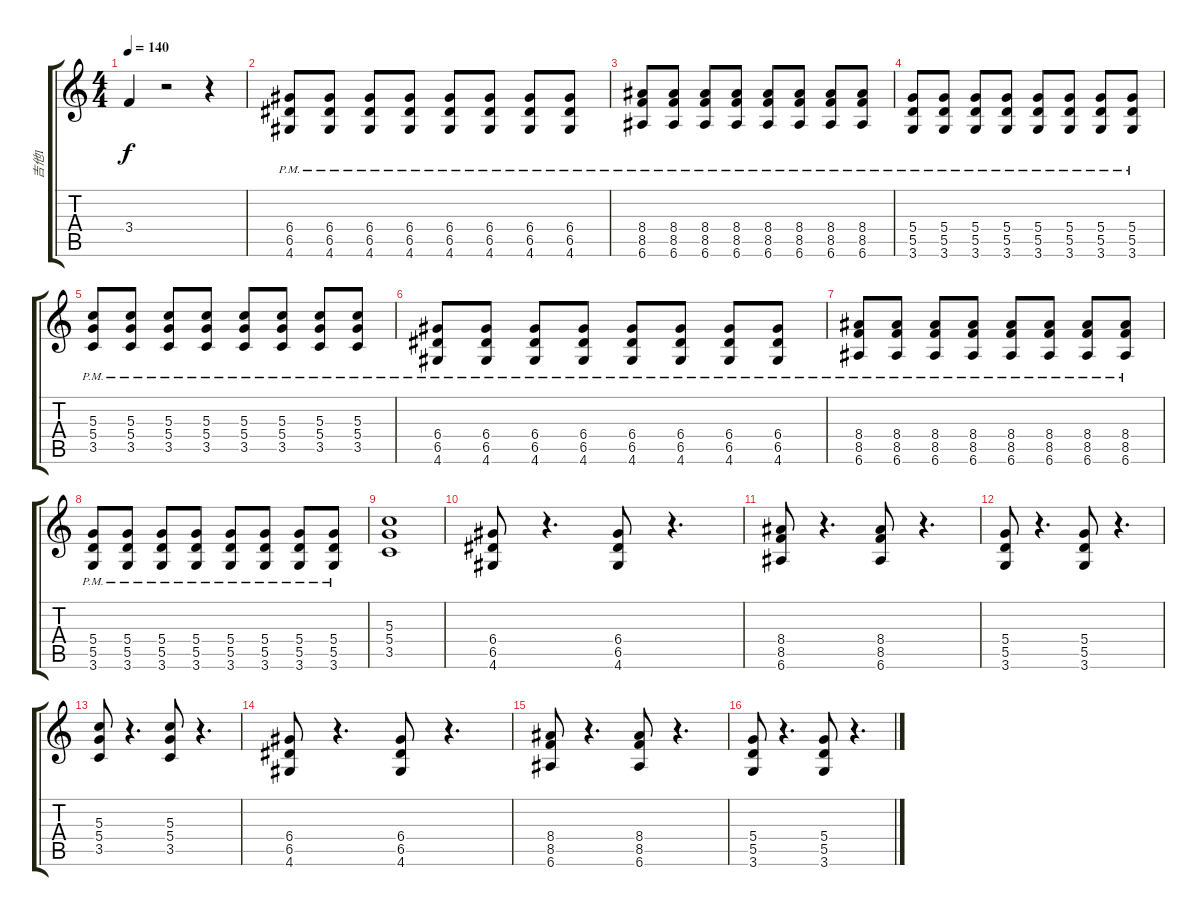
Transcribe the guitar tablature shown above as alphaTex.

\track ("吉他1" "吉他1") {instrument distortionguitar}
\staff {score tabs}
\tuning (E4 B3 G3 D3 A2 E2) {hide}
\ts (4 4)
\tempo 140
\clef g2
\ks c
3.4{t}.4{dy f} r.2 r.4 |
(6.4{pm} 6.5{pm} 4.6{pm}).8 (6.4{pm} 6.5{pm} 4.6{pm}).8 (6.4{pm} 6.5{pm} 4.6{pm}).8 (6.4{pm} 6.5{pm} 4.6{pm}).8 (6.4{pm} 6.5{pm} 4.6{pm}).8 (6.4{pm} 6.5{pm} 4.6{pm}).8 (6.4{pm} 6.5{pm} 4.6{pm}).8 (6.4{pm} 6.5{pm} 4.6{pm}).8 |
(8.4{pm} 8.5{pm} 6.6{pm}).8 (8.4{pm} 8.5{pm} 6.6{pm}).8 (8.4{pm} 8.5{pm} 6.6{pm}).8 (8.4{pm} 8.5{pm} 6.6{pm}).8 (8.4{pm} 8.5{pm} 6.6{pm}).8 (8.4{pm} 8.5{pm} 6.6{pm}).8 (8.4{pm} 8.5{pm} 6.6{pm}).8 (8.4{pm} 8.5{pm} 6.6{pm}).8 |
(5.4{pm} 5.5{pm} 3.6{pm}).8 (5.4{pm} 5.5{pm} 3.6{pm}).8 (5.4{pm} 5.5{pm} 3.6{pm}).8 (5.4{pm} 5.5{pm} 3.6{pm}).8 (5.4{pm} 5.5{pm} 3.6{pm}).8 (5.4{pm} 5.5{pm} 3.6{pm}).8 (5.4{pm} 5.5{pm} 3.6{pm}).8 (5.4{pm} 5.5{pm} 3.6{pm}).8 |
(5.3{pm} 5.4{pm} 3.5{pm}).8 (5.3{pm} 5.4{pm} 3.5{pm}).8 (5.3{pm} 5.4{pm} 3.5{pm}).8 (5.3{pm} 5.4{pm} 3.5{pm}).8 (5.3{pm} 5.4{pm} 3.5{pm}).8 (5.3{pm} 5.4{pm} 3.5{pm}).8 (5.3{pm} 5.4{pm} 3.5{pm}).8 (5.3{pm} 5.4{pm} 3.5{pm}).8 |
(6.4{pm} 6.5{pm} 4.6{pm}).8 (6.4{pm} 6.5{pm} 4.6{pm}).8 (6.4{pm} 6.5{pm} 4.6{pm}).8 (6.4{pm} 6.5{pm} 4.6{pm}).8 (6.4{pm} 6.5{pm} 4.6{pm}).8 (6.4{pm} 6.5{pm} 4.6{pm}).8 (6.4{pm} 6.5{pm} 4.6{pm}).8 (6.4{pm} 6.5{pm} 4.6{pm}).8 |
(8.4{pm} 8.5{pm} 6.6{pm}).8 (8.4{pm} 8.5{pm} 6.6{pm}).8 (8.4{pm} 8.5{pm} 6.6{pm}).8 (8.4{pm} 8.5{pm} 6.6{pm}).8 (8.4{pm} 8.5{pm} 6.6{pm}).8 (8.4{pm} 8.5{pm} 6.6{pm}).8 (8.4{pm} 8.5{pm} 6.6{pm}).8 (8.4{pm} 8.5{pm} 6.6{pm}).8 |
(5.4{pm} 5.5{pm} 3.6{pm}).8 (5.4{pm} 5.5{pm} 3.6{pm}).8 (5.4{pm} 5.5{pm} 3.6{pm}).8 (5.4{pm} 5.5{pm} 3.6{pm}).8 (5.4{pm} 5.5{pm} 3.6{pm}).8 (5.4{pm} 5.5{pm} 3.6{pm}).8 (5.4{pm} 5.5{pm} 3.6{pm}).8 (5.4{pm} 5.5{pm} 3.6{pm}).8 |
(5.3 5.4 3.5).1 |
(6.4 6.5 4.6).8 r.4{d} (6.4 6.5 4.6).8 r.4{d} |
(8.4 8.5 6.6).8 r.4{d} (8.4 8.5 6.6).8 r.4{d} |
(5.4 5.5 3.6).8 r.4{d} (5.4 5.5 3.6).8 r.4{d} |
(5.3 5.4 3.5).8 r.4{d} (5.3 5.4 3.5).8 r.4{d} |
(6.4 6.5 4.6).8 r.4{d} (6.4 6.5 4.6).8 r.4{d} |
(8.4 8.5 6.6).8 r.4{d} (8.4 8.5 6.6).8{txt ""} r.4{d} |
(5.4 5.5 3.6).8 r.4{d} (5.4 5.5 3.6).8 r.4{d}
